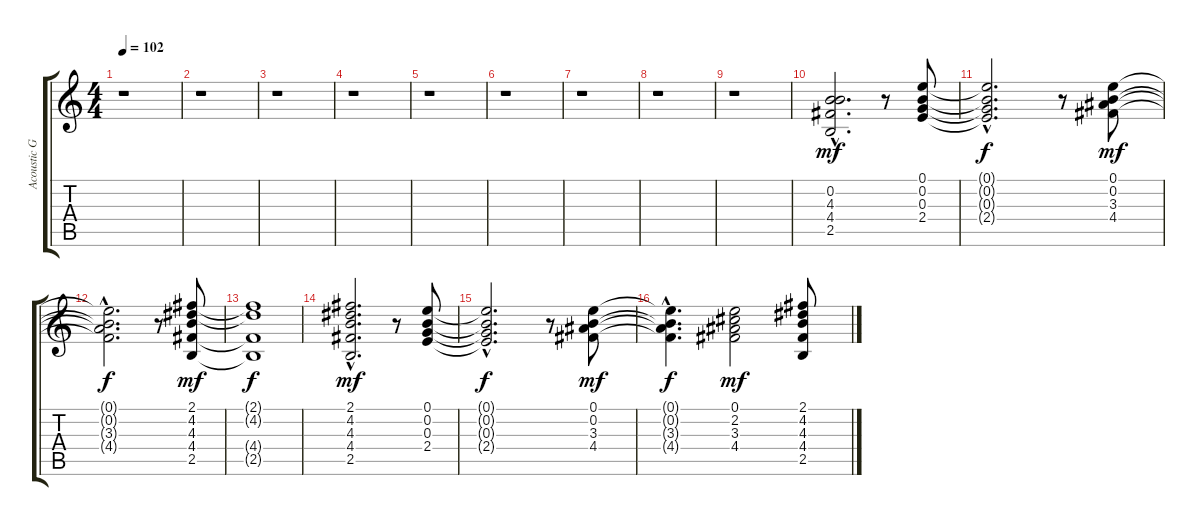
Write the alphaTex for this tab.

\track ("Acoustic Guitar IV" "Acoustic G") {instrument acousticguitarsteel}
\staff {score tabs}
\tuning (E4 B3 G3 D3 A2 E2) {hide}
\ts (4 4)
\tempo 102
\clef g2
\ks c
r.1{dy mf instrument acousticguitarsteel} |
r.1 |
r.1 |
r.1 |
r.1 |
r.1 |
r.1 |
r.1 |
r.1 |
(0.2{hac} 4.3{hac} 4.4{hac} 2.5{hac}).2{d} r.8 (0.1 0.2 0.3 2.4).8 |
(0.1{hac t} 0.2{hac t} 0.3{hac t} 2.4{hac t}).2{d dy f} r.8 (0.1 0.2 3.3 4.4).8{dy mf} |
(0.1{hac t} 0.2{hac t} 3.3{hac t} 4.4{hac t}).2{d dy f} r.8 (2.1 4.2 4.3 4.4 2.5).8{dy mf} |
(2.1{t} 4.2{t} 4.4{t} 2.5{t}).1{dy f} |
(2.1{hac} 4.2{hac} 4.3{hac} 4.4{hac} 2.5{hac}).2{d dy mf} r.8 (0.1 0.2 0.3 2.4).8 |
(0.1{hac t} 0.2{hac t} 0.3{hac t} 2.4{hac t}).2{d dy f} r.8 (0.1 0.2 3.3 4.4).8{dy mf} |
(0.1{hac t} 0.2{hac t} 3.3{hac t} 4.4{hac t}).4{d dy f} (0.1 2.2 3.3 4.4).2{dy mf} (2.1 4.2 4.3 4.4 2.5).8
